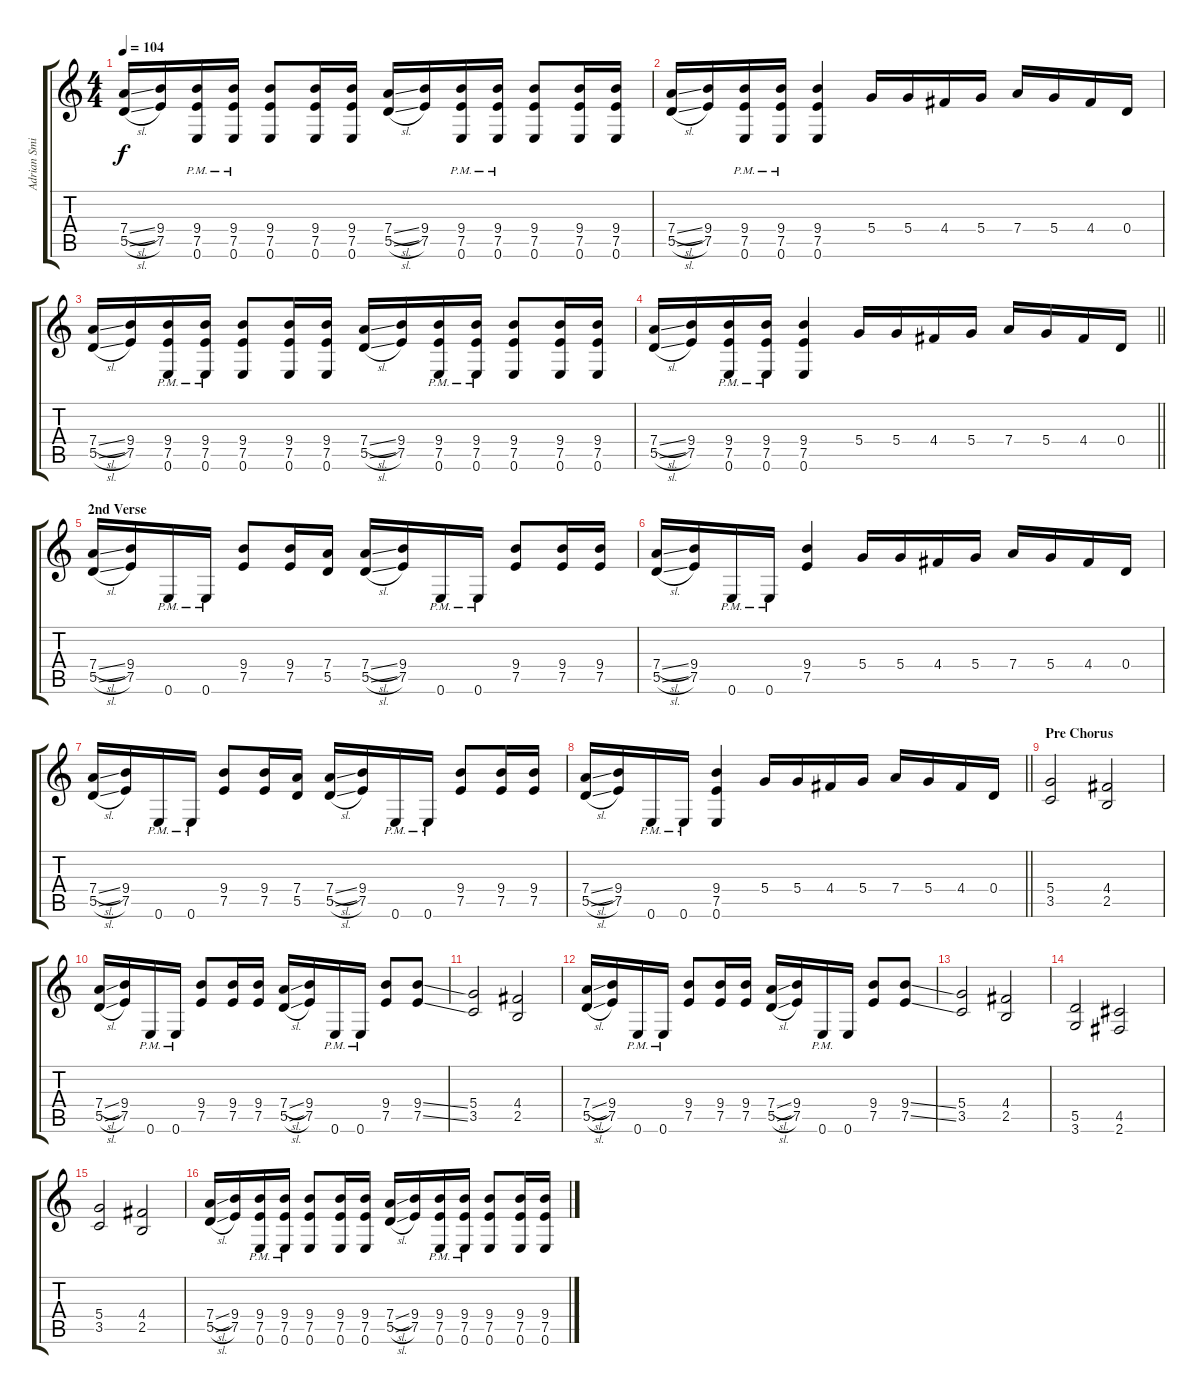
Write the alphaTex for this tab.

\track ("Adrian Smith" "Adrian Smi") {instrument distortionguitar}
\staff {score tabs}
\tuning (E4 B3 G3 D3 A2 E2) {hide}
\ts (4 4)
\tempo 104
\clef g2
\ks c
(7.4{sl} 5.5{sl}).16{dy f} (9.4 7.5).16 (9.4{pm} 7.5{pm} 0.6{pm}).16 (9.4{pm} 7.5{pm} 0.6{pm}).16 (9.4 7.5 0.6).8 (9.4 7.5 0.6).16 (9.4 7.5 0.6).16 (7.4{sl} 5.5{sl}).16 (9.4 7.5).16 (9.4{pm} 7.5{pm} 0.6{pm}).16 (9.4{pm} 7.5{pm} 0.6{pm}).16 (9.4 7.5 0.6).8 (9.4 7.5 0.6).16 (9.4 7.5 0.6).16 |
(7.4{sl} 5.5{sl}).16 (9.4 7.5).16 (9.4{pm} 7.5{pm} 0.6{pm}).16 (9.4{pm} 7.5{pm} 0.6{pm}).16 (9.4 7.5 0.6).4 5.4.16 5.4.16 4.4.16 5.4.16 7.4.16 5.4.16 4.4.16 0.4.16 |
(7.4{sl} 5.5{sl}).16 (9.4 7.5).16 (9.4{pm} 7.5{pm} 0.6{pm}).16 (9.4{pm} 7.5{pm} 0.6{pm}).16 (9.4 7.5 0.6).8 (9.4 7.5 0.6).16 (9.4 7.5 0.6).16 (7.4{sl} 5.5{sl}).16 (9.4 7.5).16 (9.4{pm} 7.5{pm} 0.6{pm}).16 (9.4{pm} 7.5{pm} 0.6{pm}).16 (9.4 7.5 0.6).8 (9.4 7.5 0.6).16 (9.4 7.5 0.6).16 |
\barLineRight lightlight
(7.4{sl} 5.5{sl}).16 (9.4 7.5).16 (9.4{pm} 7.5{pm} 0.6{pm}).16 (9.4{pm} 7.5{pm} 0.6{pm}).16 (9.4 7.5 0.6).4 5.4.16 5.4.16 4.4.16 5.4.16 7.4.16 5.4.16 4.4.16 0.4.16 |
\section ("" "2nd Verse")
(7.4{sl} 5.5{sl}).16 (9.4 7.5).16 0.6{pm}.16 0.6{pm}.16 (9.4 7.5).8 (9.4 7.5).16 (7.4 5.5).16 (7.4{sl} 5.5{sl}).16 (9.4 7.5).16 0.6{pm}.16 0.6{pm}.16 (9.4 7.5).8 (9.4 7.5).16 (9.4 7.5).16 |
(7.4{sl} 5.5{sl}).16 (9.4 7.5).16 0.6{pm}.16 0.6{pm}.16 (9.4 7.5).4 5.4.16 5.4.16 4.4.16 5.4.16 7.4.16 5.4.16 4.4.16 0.4.16 |
(7.4{sl} 5.5{sl}).16 (9.4 7.5).16 0.6{pm}.16 0.6{pm}.16 (9.4 7.5).8 (9.4 7.5).16 (7.4 5.5).16 (7.4{sl} 5.5{sl}).16 (9.4 7.5).16 0.6{pm}.16 0.6{pm}.16 (9.4 7.5).8 (9.4 7.5).16 (9.4 7.5).16 |
\barLineRight lightlight
(7.4{sl} 5.5{sl}).16 (9.4 7.5).16 0.6{pm}.16 0.6{pm}.16 (9.4 7.5 0.6).4 5.4.16 5.4.16 4.4.16 5.4.16 7.4.16 5.4.16 4.4.16 0.4.16 |
\section ("" "Pre Chorus")
(5.4 3.5).2 (4.4 2.5).2 |
(7.4{sl} 5.5{sl}).16 (9.4 7.5).16 0.6{pm}.16 0.6{pm}.16 (9.4 7.5).8 (9.4 7.5).16 (9.4 7.5).16 (7.4{sl} 5.5{sl}).16 (9.4 7.5).16 0.6{pm}.16 0.6{pm}.16 (9.4 7.5).8 (9.4{ss} 7.5{ss}).8 |
(5.4 3.5).2 (4.4 2.5).2 |
(7.4{sl} 5.5{sl}).16 (9.4 7.5).16 0.6{pm}.16 0.6{pm}.16 (9.4 7.5).8 (9.4 7.5).16 (9.4 7.5).16 (7.4{sl} 5.5{sl}).16 (9.4 7.5).16 0.6{pm}.16 0.6.16 (9.4 7.5).8 (9.4{ss} 7.5{ss}).8 |
(5.4 3.5).2 (4.4 2.5).2 |
(5.5 3.6).2 (4.5 2.6).2 |
(5.4 3.5).2 (4.4 2.5).2 |
(7.4{sl} 5.5{sl}).16 (9.4 7.5).16 (9.4{pm} 7.5{pm} 0.6{pm}).16 (9.4{pm} 7.5{pm} 0.6{pm}).16 (9.4 7.5 0.6).8 (9.4 7.5 0.6).16 (9.4 7.5 0.6).16 (7.4{sl} 5.5{sl}).16 (9.4 7.5).16 (9.4{pm} 7.5{pm} 0.6{pm}).16 (9.4{pm} 7.5{pm} 0.6{pm}).16 (9.4 7.5 0.6).8 (9.4 7.5 0.6).16 (9.4 7.5 0.6).16
